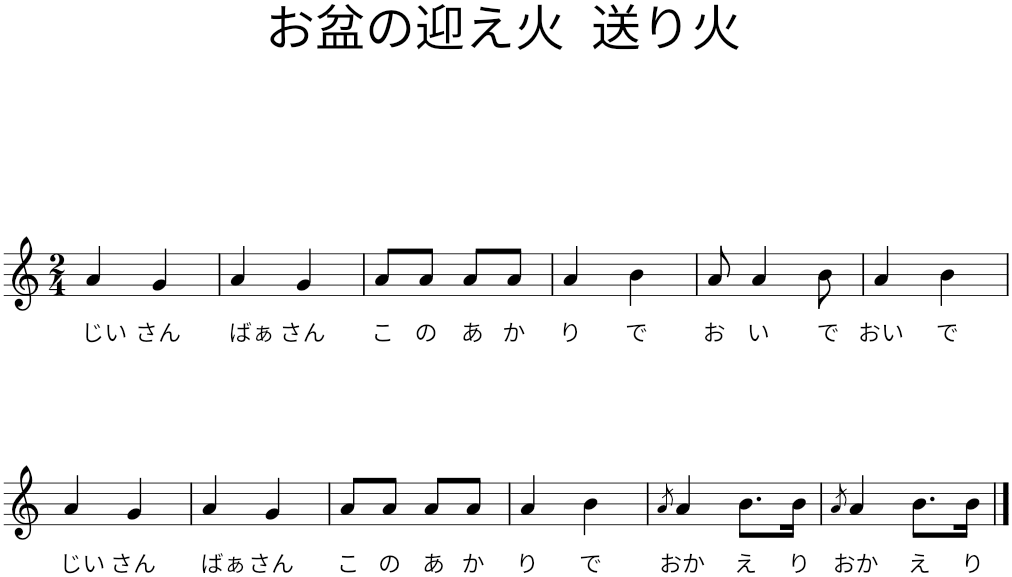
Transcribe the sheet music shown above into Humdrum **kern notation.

**kern	**text
*part1	*part1
*staff1	*staff1
*I"Piano	*
*I'Pno.	*
*clefG2	*
*k[]	*
*M2/4	*
=1	=1
!	!LO:LY:b
4a/	じい
!	!LO:LY:b
4g/	さん
=2	=2
!	!LO:LY:b
4a/	ばぁ
!	!LO:LY:b
4g/	さん
=3	=3
!	!LO:LY:b
8a/L	こ
!	!LO:LY:b
8a/J	の
!	!LO:LY:b
8a/L	あ
!	!LO:LY:b
8a/J	か
=4	=4
!	!LO:LY:b
4a/	り
!	!LO:LY:b
4b\	で
=5	=5
!	!LO:LY:b
8a/	お
!	!LO:LY:b
4a/	い
!	!LO:LY:b
8b\	で
=6	=6
!	!LO:LY:b
4a/	おい
!	!LO:LY:b
4b\	で
!!LO:LB:g=z
=7	=7
!	!LO:LY:b
4a/	じい
!	!LO:LY:b
4g/	さん
=8	=8
!	!LO:LY:b
4a/	ばぁ
!	!LO:LY:b
4g/	さん
=9	=9
!	!LO:LY:b
8a/L	こ
!	!LO:LY:b
8a/J	の
!	!LO:LY:b
8a/L	あ
!	!LO:LY:b
8a/J	か
=10	=10
!	!LO:LY:b
4a/	り
!	!LO:LY:b
4b\	で
=11	=11
8qa/	.
!	!LO:LY:b
4a/	おか
!	!LO:LY:b
8.b\L	え
!	!LO:LY:b
16b\Jk	り
=12	=12
8qa/	.
!	!LO:LY:b
4a/	おか
!	!LO:LY:b
8.b\L	え
!	!LO:LY:b
16b\Jk	り
==	==
*-	*-
